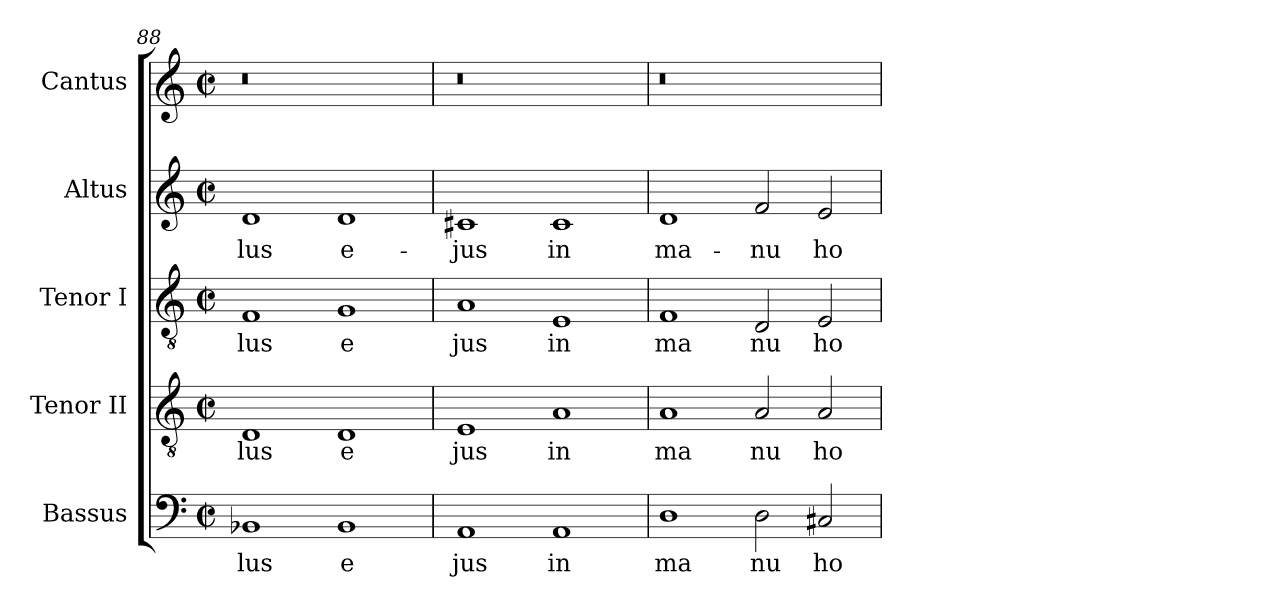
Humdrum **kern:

**kern	**text	**kern	**text	**kern	**text	**kern	**text	**kern
*part5	*part5	*part4	*part4	*part3	*part3	*part2	*part2	*part1
*staff5	*staff5	*staff4	*staff4	*staff3	*staff3	*staff2	*staff2	*staff1
*I"Bassus	*	*I"Tenor II	*	*I"Tenor I	*	*I"Altus	*	*I"Cantus
!!LO:PB:g=z
*clefF4	*	*clefGv2	*	*clefGv2	*	*clefG2	*	*clefG2
*	*	*	*	*k[]	*	*	*	*
*	*	*	*	*C:	*	*	*	*
*M2/2	*	*M2/2	*	*M2/2	*	*M2/2	*	*M2/2
*met(c|)	*	*met(c|)	*	*met(c|)	*	*met(c|)	*	*met(c|)
=88	=88	=88	=88	=88	=88	=88	=88	=88
!	!LO:LY:b:cj	!	!LO:LY:b:cj	!	!LO:LY:b:cj	!	!LO:LY:b:cj	!
1BB-X	lus	1D	-lus	1F	lus	1d	lus	0r
!	!LO:LY:b:cj	!	!LO:LY:b:cj	!	!LO:LY:b:cj	!	!LO:LY:b:cj	!
1BB-	e	1D	e	1G	e	1d	e-	.
=89	=89	=89	=89	=89	=89	=89	=89	=89
!	!LO:LY:b:cj	!	!LO:LY:b:cj	!	!LO:LY:b:cj	!	!LO:LY:b:cj	!
1AA	jus	1E	jus	1A	jus	1c#X	-jus	0r
!	!LO:LY:b:cj	!	!LO:LY:b:cj	!	!LO:LY:b:cj	!	!LO:LY:b:cj	!
1AA	in	1A	in	1E	in	1c#	in	.
=90	=90	=90	=90	=90	=90	=90	=90	=90
!	!LO:LY:b:cj	!	!LO:LY:b:cj	!	!LO:LY:b:cj	!	!LO:LY:b:cj	!
1D	ma	1A	ma	1F	ma	1d	ma-	0r
!	!LO:LY:b:cj	!	!LO:LY:b:cj	!	!LO:LY:b:cj	!	!LO:LY:b:cj	!
2D\	nu	2A/	nu	2D/	nu	2f/	-nu	.
!	!LO:LY:b:cj	!	!LO:LY:b:cj	!	!LO:LY:b:cj	!	!LO:LY:b:cj	!
2C#X/	ho	2A/	ho	2E/	ho	2e/	ho-	.
=	=	=	=	=	=	=	=	=
*-	*-	*-	*-	*-	*-	*-	*-	*-
